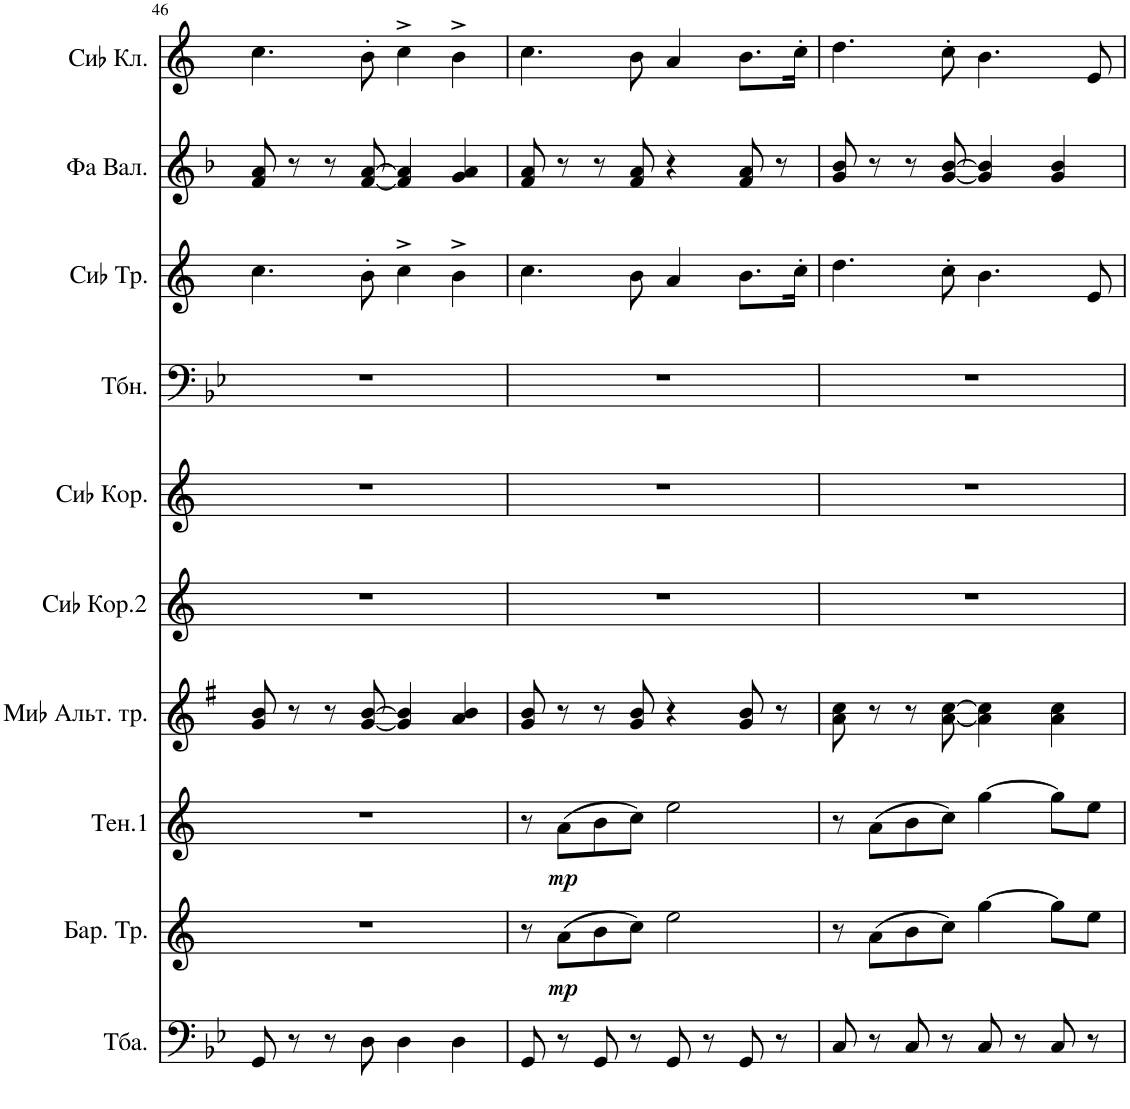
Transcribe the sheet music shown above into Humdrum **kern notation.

**kern	**kern	**dynam	**kern	**dynam	**kern	**kern	**kern	**kern	**kern	**kern	**kern
*part10	*part9	*part9	*part8	*part8	*part7	*part6	*part5	*part4	*part3	*part2	*part1
*staff10	*staff9	*staff9	*staff8	*staff8	*staff7	*staff6	*staff5	*staff4	*staff3	*staff2	*staff1
*I"Туба	*I"Баритоновая труба	*	*I"Тенор 1	*	*I"Миb Альтовая труба	*I"Сиb Корнет 2	*I"Сиb Корнет	*I"Тромбон	*I"Сиb Труба	*I"Валторна Фа	*I"Сиb Кларнет
*	*	*	*	*	*I'Миb Альт. тр.	*I'Сиb Кор.2	*I'Сиb Кор.	*	*I'Сиb Тр.	*	*I'Сиb Кл.
!!LO:PB:g=z
*clefF4	*clefG2	*	*clefG2	*	*clefG2	*clefG2	*clefG2	*clefF4	*clefG2	*clefG2	*clefG2
*	*Trd8c14	*	*Trd8c14	*	*Trd5c9	*Trd1c2	*Trd1c2	*	*Trd1c2	*Trd4c7	*Trd1c2
*k[b-e-]	*k[]	*	*k[]	*	*k[f#]	*k[]	*k[]	*k[b-e-]	*k[]	*k[b-]	*k[]
*M4/4	*M4/4	*	*M4/4	*	*M4/4	*M4/4	*M4/4	*M4/4	*M4/4	*M4/4	*M4/4
=46	=46	=46	=46	=46	=46	=46	=46	=46	=46	=46	=46
8GG/	1r	.	1r	.	8g/ 8b/	1r	1r	1r	4.cc\	8f/ 8a/	4.cc\
8r	.	.	.	.	8r	.	.	.	.	8r	.
8r	.	.	.	.	8r	.	.	.	.	8r	.
8D\	.	.	.	.	[8g/ [8b/	.	.	.	8b'\	[8f/ [8a/	8b'\
4D\	.	.	.	.	4g/] 4b/]	.	.	.	4cc^\	4f/] 4a/]	4cc^\
4D\	.	.	.	.	4a/ 4b/	.	.	.	4b^\	4g/ 4a/	4b^\
=47	=47	=47	=47	=47	=47	=47	=47	=47	=47	=47	=47
8GG/	8r	.	8r	.	8g/ 8b/	1r	1r	1r	4.cc\	8f/ 8a/	4.cc\
!	!	!LO:DY:b	!	!LO:DY:b	!	!	!	!	!	!	!
8r	(8a\L	mp	(8a\L	mp	8r	.	.	.	.	8r	.
8GG/	8b\	.	8b\	.	8r	.	.	.	.	8r	.
8r	8cc\J)	.	8cc\J)	.	8g/ 8b/	.	.	.	8b\	8f/ 8a/	8b\
8GG/	2ee\	.	2ee\	.	4r	.	.	.	4a/	4r	4a/
8r	.	.	.	.	.	.	.	.	.	.	.
8GG/	.	.	.	.	8g/ 8b/	.	.	.	8.b\L	8f/ 8a/	8.b\L
8r	.	.	.	.	8r	.	.	.	.	8r	.
.	.	.	.	.	.	.	.	.	16cc'\Jk	.	16cc'\Jk
=48	=48	=48	=48	=48	=48	=48	=48	=48	=48	=48	=48
8C/	8r	.	8r	.	8a\ 8cc\	1r	1r	1r	4.dd\	8g/ 8b-/	4.dd\
8r	(8a\L	.	(8a\L	.	8r	.	.	.	.	8r	.
8C/	8b\	.	8b\	.	8r	.	.	.	.	8r	.
8r	8cc\J)	.	8cc\J)	.	[8a\ [8cc\	.	.	.	8cc'\	[8g/ [8b-/	8cc'\
8C/	[4gg\	.	[4gg\	.	4a\] 4cc\]	.	.	.	4.b\	4g/] 4b-/]	4.b\
8r	.	.	.	.	.	.	.	.	.	.	.
8C/	8gg\L]	.	8gg\L]	.	4a\ 4cc\	.	.	.	.	4g/ 4b-/	.
8r	8ee\J	.	8ee\J	.	.	.	.	.	8e/	.	8e/
=	=	=	=	=	=	=	=	=	=	=	=
*-	*-	*-	*-	*-	*-	*-	*-	*-	*-	*-	*-
